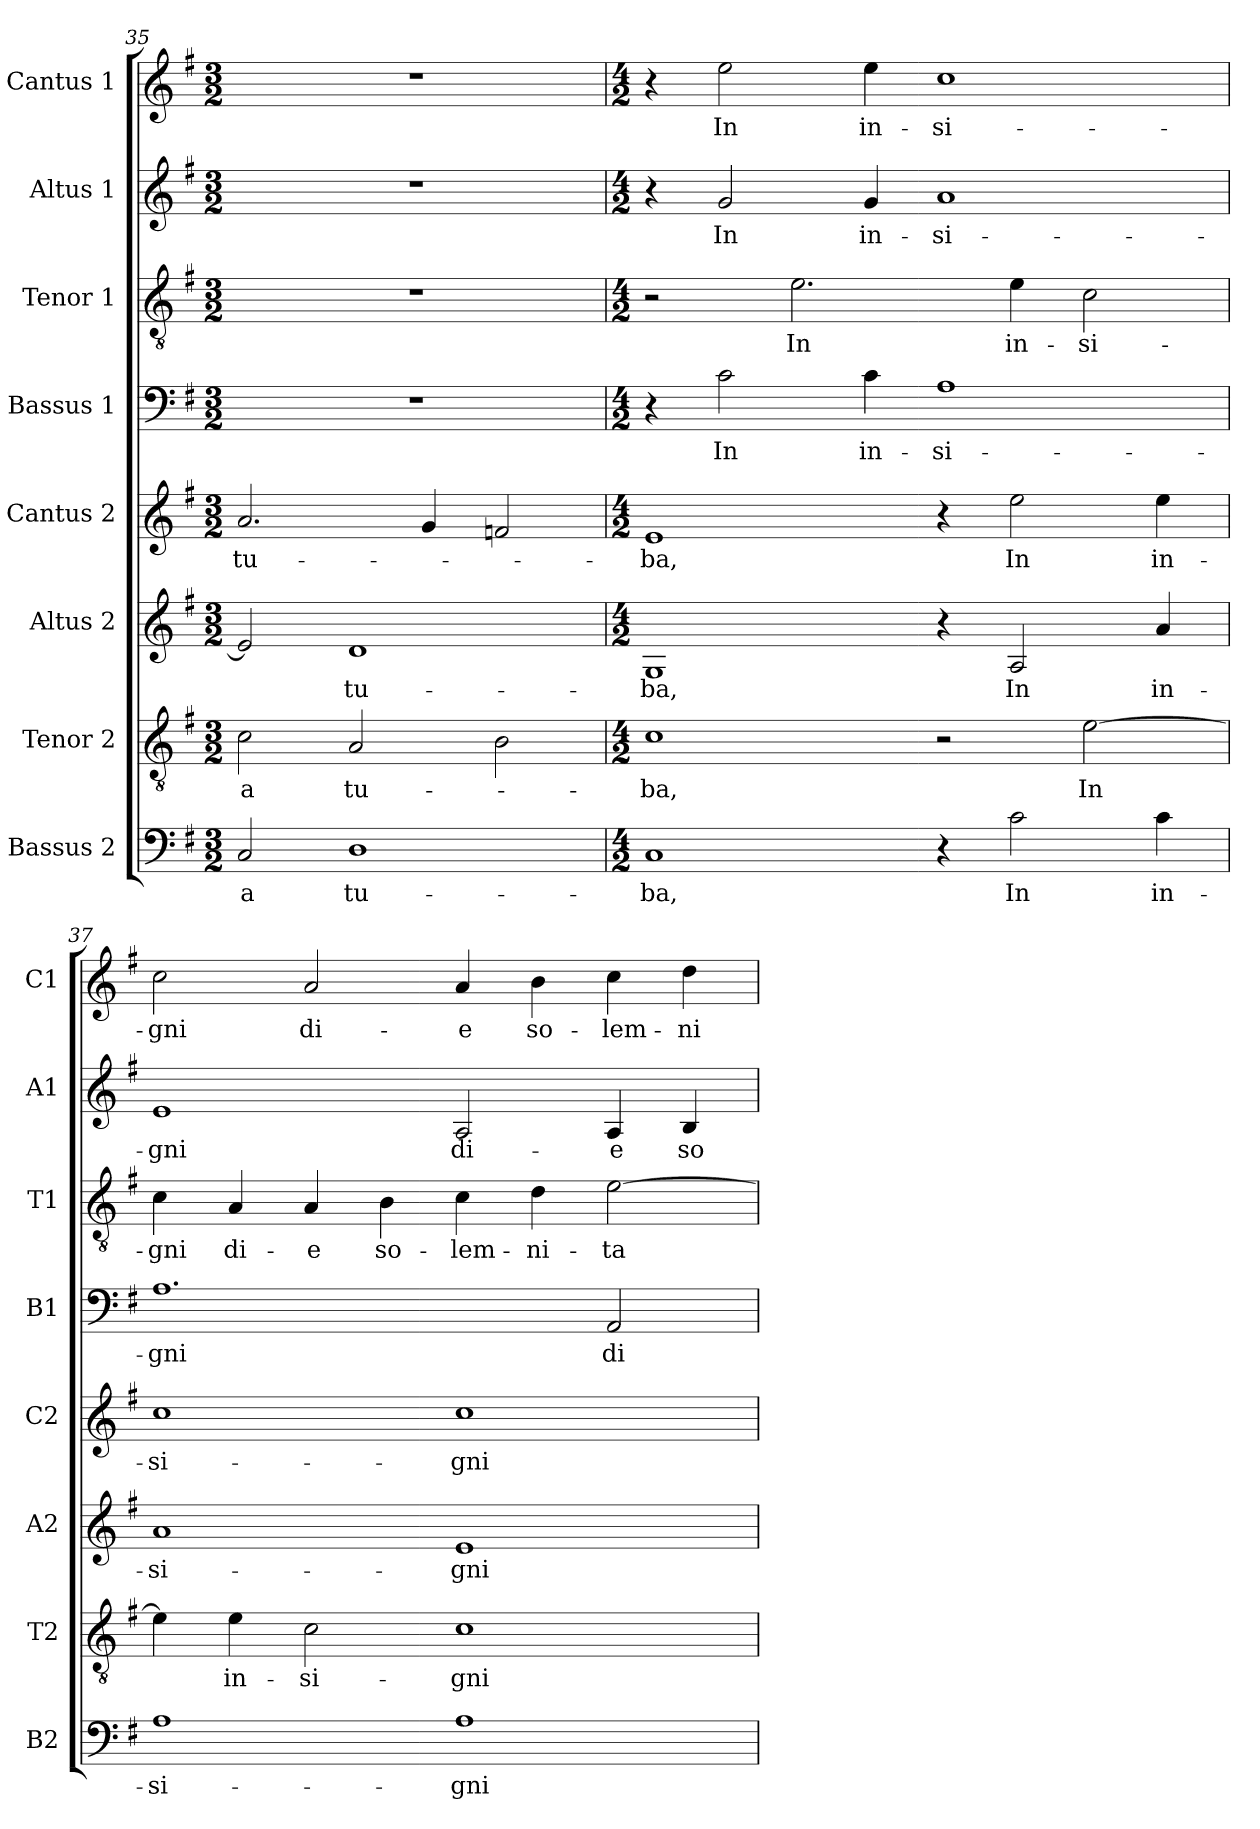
**kern	**text	**kern	**text	**kern	**text	**kern	**text	**kern	**text	**kern	**text	**kern	**text	**kern	**text
*part8	*part8	*part7	*part7	*part6	*part6	*part5	*part5	*part4	*part4	*part3	*part3	*part2	*part2	*part1	*part1
*staff8	*staff8	*staff7	*staff7	*staff6	*staff6	*staff5	*staff5	*staff4	*staff4	*staff3	*staff3	*staff2	*staff2	*staff1	*staff1
*I"Bassus 2	*	*I"Tenor 2	*	*I"Altus 2	*	*I"Cantus 2	*	*I"Bassus 1	*	*I"Tenor 1	*	*I"Altus 1	*	*I"Cantus 1	*
*I'B2	*	*I'T2	*	*I'A2	*	*I'C2	*	*I'B1	*	*I'T1	*	*I'A1	*	*I'C1	*
*clefF4	*	*clefGv2	*	*clefG2	*	*clefG2	*	*clefF4	*	*clefGv2	*	*clefG2	*	*clefG2	*
*k[f#]	*	*k[f#]	*	*k[f#]	*	*k[f#]	*	*k[f#]	*	*k[f#]	*	*k[f#]	*	*k[f#]	*
*G:	*	*G:	*	*G:	*	*G:	*	*G:	*	*G:	*	*G:	*	*G:	*
*M3/2	*	*M3/2	*	*M3/2	*	*M3/2	*	*M3/2	*	*M3/2	*	*M3/2	*	*M3/2	*
=35	=35	=35	=35	=35	=35	=35	=35	=35	=35	=35	=35	=35	=35	=35	=35
!	!LO:LY:b	!	!LO:LY:b	!	!	!	!LO:LY:b	!	!	!	!	!	!	!	!
2C/	-a	2c\	-a	2e/]	.	2.a/	tu-	1.r	.	1.r	.	1.r	.	1.r	.
!	!LO:LY:b	!	!LO:LY:b	!	!LO:LY:b	!	!	!	!	!	!	!	!	!	!
1D	tu-	2A/	tu-	1d	tu-	.	.	.	.	.	.	.	.	.	.
.	.	.	.	.	.	4g/	.	.	.	.	.	.	.	.	.
.	.	2B\	.	.	.	2fn/	.	.	.	.	.	.	.	.	.
!!LO:LB:g=z
=36	=36	=36	=36	=36	=36	=36	=36	=36	=36	=36	=36	=36	=36	=36	=36
*M4/2	*	*M4/2	*	*M4/2	*	*M4/2	*	*M4/2	*	*M4/2	*	*M4/2	*	*M4/2	*
!	!LO:LY:b	!	!LO:LY:b	!	!LO:LY:b	!	!LO:LY:b	!	!	!	!	!	!	!	!
1C	-ba,	1c	-ba,	1G	-ba,	1e	-ba,	4r	.	2r	.	4r	.	4r	.
!	!	!	!	!	!	!	!	!	!LO:LY:b	!	!	!	!LO:LY:b	!	!LO:LY:b
.	.	.	.	.	.	.	.	2c\	In	.	.	2g/	In	2ee\	In
!	!	!	!	!	!	!	!	!	!	!	!LO:LY:b	!	!	!	!
.	.	.	.	.	.	.	.	.	.	2.e\	In	.	.	.	.
!	!	!	!	!	!	!	!	!	!LO:LY:b	!	!	!	!LO:LY:b	!	!LO:LY:b
.	.	.	.	.	.	.	.	4c\	in-	.	.	4g/	in-	4ee\	in-
!	!	!	!	!	!	!	!	!	!LO:LY:b	!	!	!	!LO:LY:b	!	!LO:LY:b
4r	.	2r	.	4r	.	4r	.	1A	-si-	.	.	1a	-si-	1cc	-si-
!	!LO:LY:b	!	!	!	!LO:LY:b	!	!LO:LY:b	!	!	!	!LO:LY:b	!	!	!	!
2c\	In	.	.	2A/	In	2ee\	In	.	.	4e\	in-	.	.	.	.
!	!	!	!LO:LY:b	!	!	!	!	!	!	!	!LO:LY:b	!	!	!	!
.	.	[2e\	In	.	.	.	.	.	.	2c\	-si-	.	.	.	.
!	!LO:LY:b	!	!	!	!LO:LY:b	!	!LO:LY:b	!	!	!	!	!	!	!	!
4c\	in-	.	.	4a/	in-	4ee\	in-	.	.	.	.	.	.	.	.
=37	=37	=37	=37	=37	=37	=37	=37	=37	=37	=37	=37	=37	=37	=37	=37
!	!LO:LY:b	!	!	!	!LO:LY:b	!	!LO:LY:b	!	!LO:LY:b	!	!LO:LY:b	!	!LO:LY:b	!	!LO:LY:b
1A	-si-	4e\]	.	1a	-si-	1cc	-si-	1.A	-gni	4c\	-gni	1e	-gni	2cc\	-gni
!	!	!	!LO:LY:b	!	!	!	!	!	!	!	!LO:LY:b	!	!	!	!
.	.	4e\	in-	.	.	.	.	.	.	4A/	di-	.	.	.	.
!	!	!	!LO:LY:b	!	!	!	!	!	!	!	!LO:LY:b	!	!	!	!LO:LY:b
.	.	2c\	-si-	.	.	.	.	.	.	4A/	-e	.	.	2a/	di-
!	!	!	!	!	!	!	!	!	!	!	!LO:LY:b	!	!	!	!
.	.	.	.	.	.	.	.	.	.	4B\	so-	.	.	.	.
!	!LO:LY:b	!	!LO:LY:b	!	!LO:LY:b	!	!LO:LY:b	!	!	!	!LO:LY:b	!	!LO:LY:b	!	!LO:LY:b
1A	-gni	1c	-gni	1e	-gni	1cc	-gni	.	.	4c\	-lem-	2A/	di-	4a/	-e
!	!	!	!	!	!	!	!	!	!	!	!LO:LY:b	!	!	!	!LO:LY:b
.	.	.	.	.	.	.	.	.	.	4d\	-ni-	.	.	4b\	so-
!	!	!	!	!	!	!	!	!	!LO:LY:b	!	!LO:LY:b	!	!LO:LY:b	!	!LO:LY:b
.	.	.	.	.	.	.	.	2AA/	di-	[2e\	-ta-	4A/	-e	4cc\	-lem-
!	!	!	!	!	!	!	!	!	!	!	!	!	!LO:LY:b	!	!LO:LY:b
.	.	.	.	.	.	.	.	.	.	.	.	4B/	so-	4dd\	-ni-
=	=	=	=	=	=	=	=	=	=	=	=	=	=	=	=
*-	*-	*-	*-	*-	*-	*-	*-	*-	*-	*-	*-	*-	*-	*-	*-
